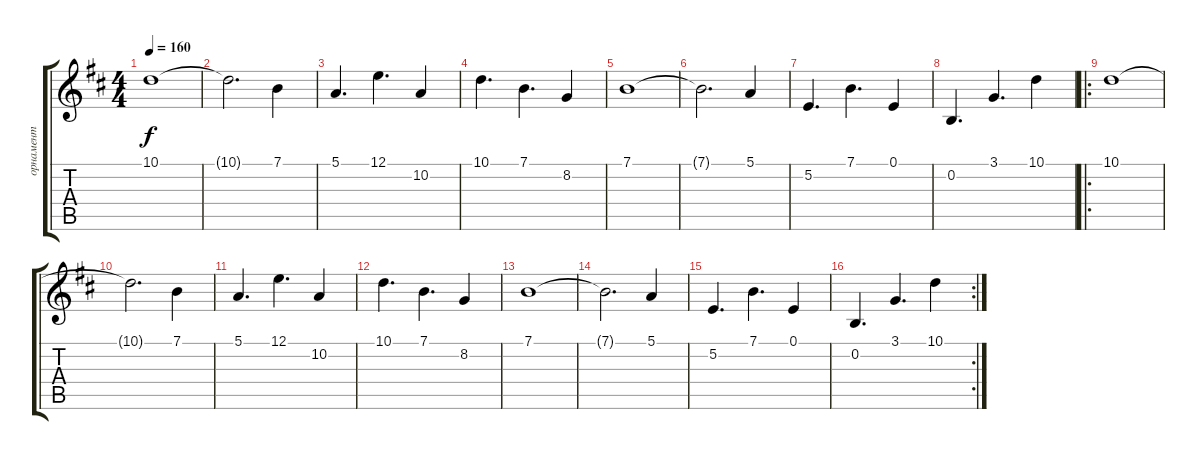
\track ("орнамент" "орнамент") {instrument stringensemble1}
\staff {score tabs}
\tuning (E4 B3 G3 D3 A2 E2) {hide}
\ts (4 4)
\tempo 160
\clef g2
\ks bminor
10.1.1{dy f} |
10.1{t}.2{d} 7.1.4 |
5.1.4{d} 12.1.4{d} 10.2.4 |
10.1.4{d} 7.1.4{d} 8.2.4 |
7.1.1 |
7.1{t}.2{d} 5.1.4 |
5.2.4{d} 7.1.4{d} 0.1.4 |
0.2.4{d} 3.1.4{d} 10.1.4 |
\ro
10.1.1 |
10.1{t}.2{d} 7.1.4 |
5.1.4{d} 12.1.4{d} 10.2.4 |
10.1.4{d} 7.1.4{d} 8.2.4 |
7.1.1 |
7.1{t}.2{d} 5.1.4 |
5.2.4{d} 7.1.4{d} 0.1.4 |
\rc 2
0.2.4{d} 3.1.4{d} 10.1.4
